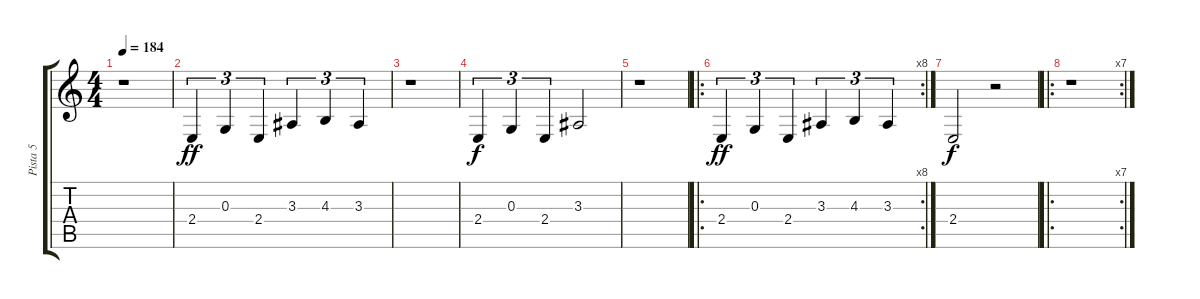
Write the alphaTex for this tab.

\track ("Pista 5" "Pista 5") {instrument tangoaccordion}
\staff {score tabs}
\tuning (E4 B3 G3 D3 A2 E2) {hide}
\ts (4 4)
\tempo 184
\clef g2
\ks c
r.1{dy f} |
2.4.4{tu (3 2) dy ff} 0.3.4{tu (3 2)} 2.4.4{tu (3 2)} 3.3.4{tu (3 2)} 4.3.4{tu (3 2)} 3.3.4{tu (3 2)} |
r.1 |
2.4.4{tu (3 2) dy f} 0.3.4{tu (3 2)} 2.4.4{tu (3 2)} 3.3.2 |
r.1 |
\ro
\rc 8
2.4.4{tu (3 2) dy ff} 0.3.4{tu (3 2)} 2.4.4{tu (3 2)} 3.3.4{tu (3 2)} 4.3.4{tu (3 2)} 3.3.4{tu (3 2)} |
2.4.2{dy f} r.2 |
\ro
\rc 7
r.1
